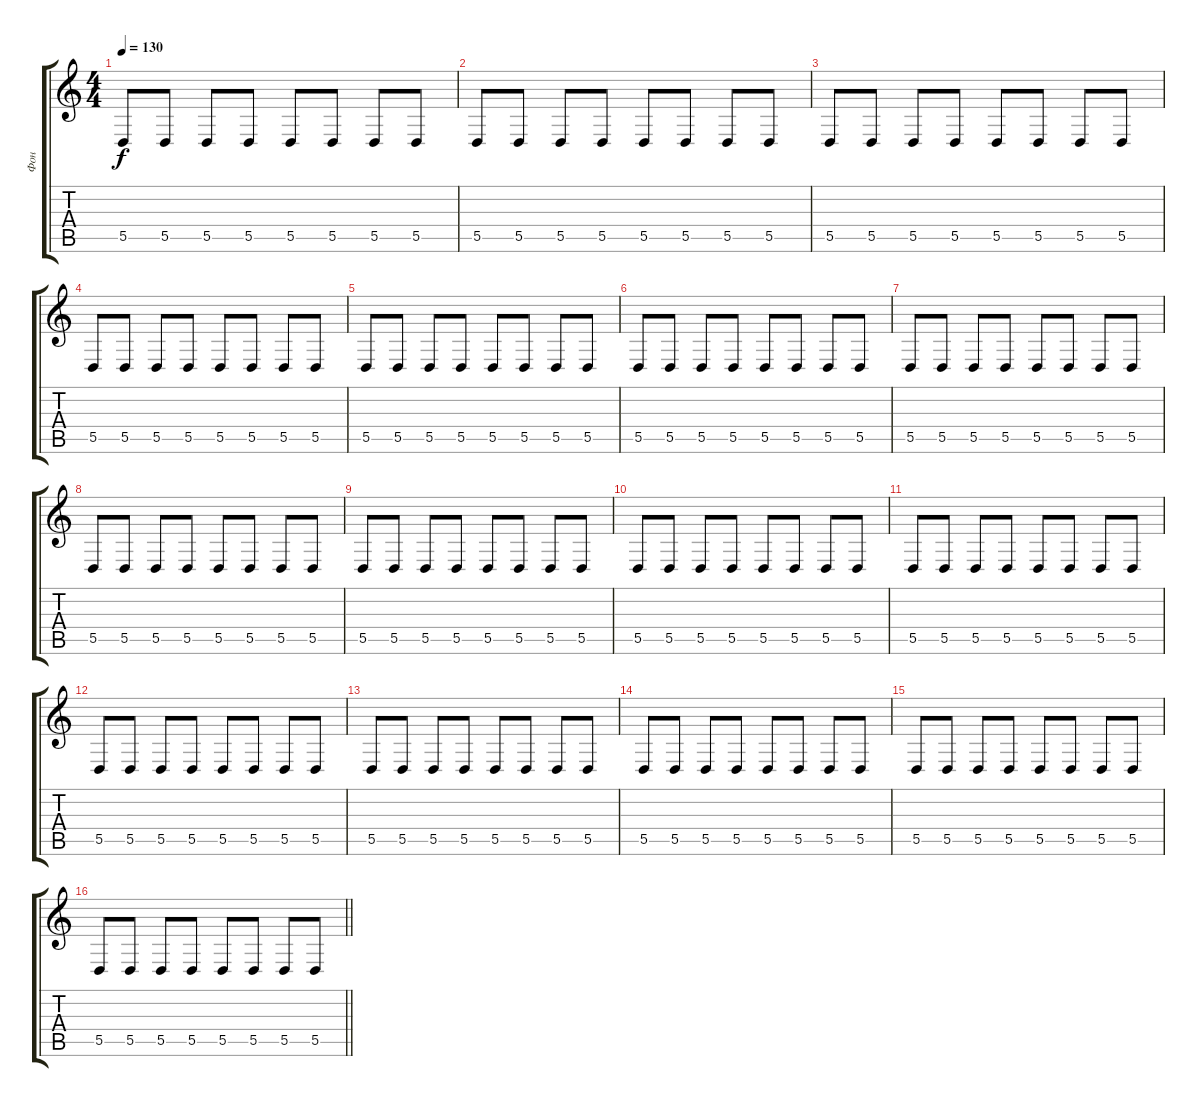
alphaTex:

\track ("Фон" "Фон") {instrument baritonesax}
\staff {score tabs}
\tuning (E4 B3 G3 D3 A2 E2) {hide}
\ts (4 4)
\tempo 130
\clef g2
\ks c
5.5.8{dy f instrument baritonesax} 5.5.8 5.5.8 5.5.8 5.5.8 5.5.8 5.5.8 5.5.8 |
5.5.8 5.5.8 5.5.8 5.5.8 5.5.8 5.5.8 5.5.8 5.5.8 |
5.5.8 5.5.8 5.5.8 5.5.8 5.5.8 5.5.8 5.5.8 5.5.8 |
5.5.8 5.5.8 5.5.8 5.5.8 5.5.8 5.5.8 5.5.8 5.5.8 |
5.5.8 5.5.8 5.5.8 5.5.8 5.5.8 5.5.8 5.5.8 5.5.8 |
5.5.8 5.5.8 5.5.8 5.5.8 5.5.8 5.5.8 5.5.8 5.5.8 |
5.5.8 5.5.8 5.5.8 5.5.8 5.5.8 5.5.8 5.5.8 5.5.8 |
5.5.8 5.5.8 5.5.8 5.5.8 5.5.8 5.5.8 5.5.8 5.5.8 |
5.5.8 5.5.8 5.5.8 5.5.8 5.5.8 5.5.8 5.5.8 5.5.8 |
5.5.8 5.5.8 5.5.8 5.5.8 5.5.8 5.5.8 5.5.8 5.5.8 |
5.5.8 5.5.8 5.5.8 5.5.8 5.5.8 5.5.8 5.5.8 5.5.8 |
5.5.8 5.5.8 5.5.8 5.5.8 5.5.8 5.5.8 5.5.8 5.5.8 |
5.5.8 5.5.8 5.5.8 5.5.8 5.5.8 5.5.8 5.5.8 5.5.8 |
5.5.8 5.5.8 5.5.8 5.5.8 5.5.8 5.5.8 5.5.8 5.5.8 |
5.5.8 5.5.8 5.5.8 5.5.8 5.5.8 5.5.8 5.5.8 5.5.8 |
\barLineRight lightlight
5.5.8 5.5.8 5.5.8 5.5.8 5.5.8 5.5.8 5.5.8 5.5.8
